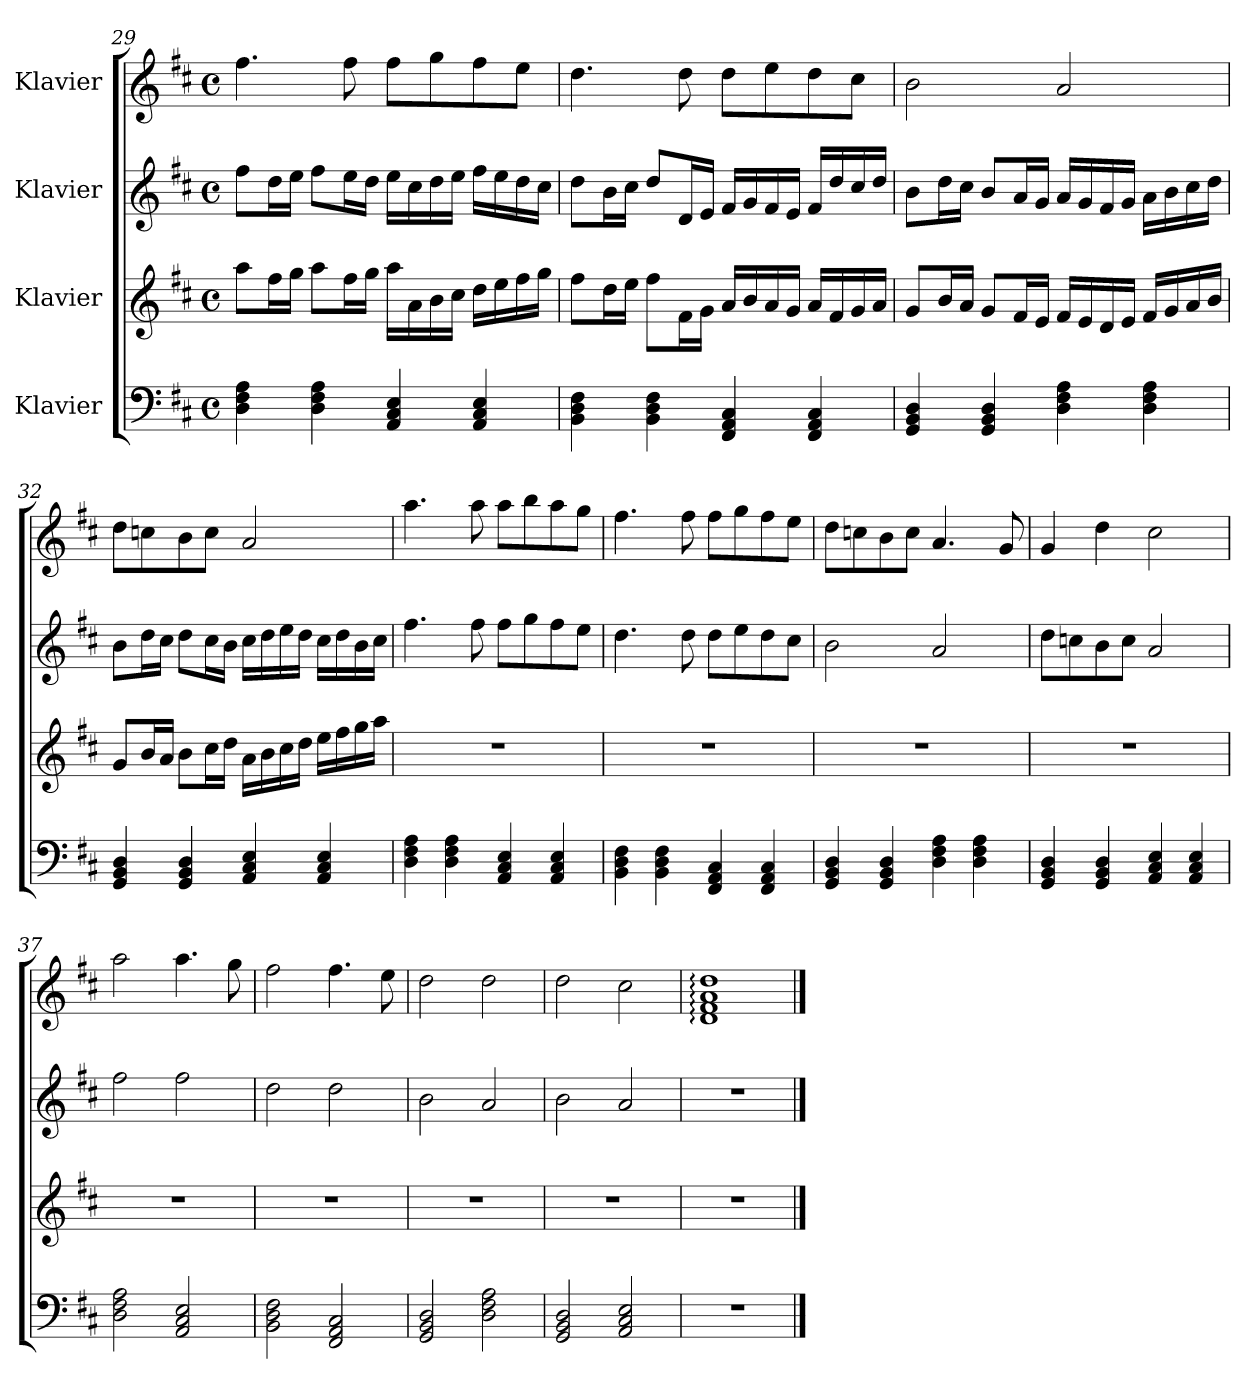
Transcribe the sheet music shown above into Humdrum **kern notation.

**kern	**kern	**kern	**kern
*part4	*part3	*part2	*part1
*staff4	*staff3	*staff2	*staff1
*I"Klavier	*I"Klavier	*I"Klavier	*I"Klavier
!!LO:LB:g=z
*clefF4	*clefG2	*clefG2	*clefG2
*k[f#c#]	*k[f#c#]	*k[f#c#]	*k[f#c#]
*M4/4	*M4/4	*M4/4	*M4/4
*met(c)	*met(c)	*met(c)	*met(c)
=29	=29	=29	=29
4D\ 4F#\ 4A\	8aa\L	8ff#\L	4.ff#\
.	16ff#\L	16dd\L	.
.	16gg\JJ	16ee\JJ	.
4D\ 4F#\ 4A\	8aa\L	8ff#\L	.
.	16ff#\L	16ee\L	8ff#\
.	16gg\JJ	16dd\JJ	.
4AA/ 4C#/ 4E/	16aa\LL	16ee\LL	8ff#\L
.	16a\	16cc#\	.
.	16b\	16dd\	8gg\
.	16cc#\JJ	16ee\JJ	.
4AA/ 4C#/ 4E/	16dd\LL	16ff#\LL	8ff#\
.	16ee\	16ee\	.
.	16ff#\	16dd\	8ee\J
.	16gg\JJ	16cc#\JJ	.
=30	=30	=30	=30
4BB\ 4D\ 4F#\	8ff#\L	8dd\L	4.dd\
.	16dd\L	16b\L	.
.	16ee\JJ	16cc#\JJ	.
4BB\ 4D\ 4F#\	8ff#\L	8dd/L	.
.	16f#\L	16d/L	8dd\
.	16g\JJ	16e/JJ	.
4FF#/ 4AA/ 4C#/	16a/LL	16f#/LL	8dd\L
.	16b/	16g/	.
.	16a/	16f#/	8ee\
.	16g/JJ	16e/JJ	.
4FF#/ 4AA/ 4C#/	16a/LL	16f#/LL	8dd\
.	16f#/	16dd/	.
.	16g/	16cc#/	8cc#\J
.	16a/JJ	16dd/JJ	.
=31	=31	=31	=31
4GG/ 4BB/ 4D/	8g/L	8b\L	2b\
.	16b/L	16dd\L	.
.	16a/JJ	16cc#\JJ	.
4GG/ 4BB/ 4D/	8g/L	8b/L	.
.	16f#/L	16a/L	.
.	16e/JJ	16g/JJ	.
4D\ 4F#\ 4A\	16f#/LL	16a/LL	2a/
.	16e/	16g/	.
.	16d/	16f#/	.
.	16e/JJ	16g/JJ	.
4D\ 4F#\ 4A\	16f#/LL	16a\LL	.
.	16g/	16b\	.
.	16a/	16cc#\	.
.	16b/JJ	16dd\JJ	.
!!LO:PB:g=z
=32	=32	=32	=32
4GG/ 4BB/ 4D/	8g/L	8b\L	8dd\L
.	16b/L	16dd\L	8ccn\
.	16a/JJ	16cc#\JJ	.
4GG/ 4BB/ 4D/	8b\L	8dd\L	8b\
.	16cc#\L	16cc#\L	8cc\J
.	16dd\JJ	16b\JJ	.
4AA/ 4C#/ 4E/	16a\LL	16cc#\LL	2a/
.	16b\	16dd\	.
.	16cc#\	16ee\	.
.	16dd\JJ	16dd\JJ	.
4AA/ 4C#/ 4E/	16ee\LL	16cc#\LL	.
.	16ff#\	16dd\	.
.	16gg\	16b\	.
.	16aa\JJ	16cc#\JJ	.
=33	=33	=33	=33
4D\ 4F#\ 4A\	1r	4.ff#\	4.aa\
4D\ 4F#\ 4A\	.	.	.
.	.	8ff#\	8aa\
4AA/ 4C#/ 4E/	.	8ff#\L	8aa\L
.	.	8gg\	8bb\
4AA/ 4C#/ 4E/	.	8ff#\	8aa\
.	.	8ee\J	8gg\J
=34	=34	=34	=34
4BB\ 4D\ 4F#\	1r	4.dd\	4.ff#\
4BB\ 4D\ 4F#\	.	.	.
.	.	8dd\	8ff#\
4FF#/ 4AA/ 4C#/	.	8dd\L	8ff#\L
.	.	8ee\	8gg\
4FF#/ 4AA/ 4C#/	.	8dd\	8ff#\
.	.	8cc#\J	8ee\J
=35	=35	=35	=35
4GG/ 4BB/ 4D/	1r	2b\	8dd\L
.	.	.	8ccn\
4GG/ 4BB/ 4D/	.	.	8b\
.	.	.	8cc\J
4D\ 4F#\ 4A\	.	2a/	4.a/
4D\ 4F#\ 4A\	.	.	.
.	.	.	8g/
=36	=36	=36	=36
4GG/ 4BB/ 4D/	1r	8dd\L	4g/
.	.	8ccn\	.
4GG/ 4BB/ 4D/	.	8b\	4dd\
.	.	8cc\J	.
4AA/ 4C#/ 4E/	.	2a/	2cc#\
4AA/ 4C#/ 4E/	.	.	.
!!LO:LB:g=z
=37	=37	=37	=37
2D\ 2F#\ 2A\	1r	2ff#\	2aa\
2AA/ 2C#/ 2E/	.	2ff#\	4.aa\
.	.	.	8gg\
=38	=38	=38	=38
2BB\ 2D\ 2F#\	1r	2dd\	2ff#\
2FF#/ 2AA/ 2C#/	.	2dd\	4.ff#\
.	.	.	8ee\
=39	=39	=39	=39
2GG/ 2BB/ 2D/	1r	2b\	2dd\
2D\ 2F#\ 2A\	.	2a/	2dd\
=40	=40	=40	=40
2GG/ 2BB/ 2D/	1r	2b\	2dd\
2AA/ 2C#/ 2E/	.	2a/	2cc#\
=41	=41	=41	=41
1r	1r	1r	1d: 1f#: 1a: 1dd:
==	==	==	==
*-	*-	*-	*-
